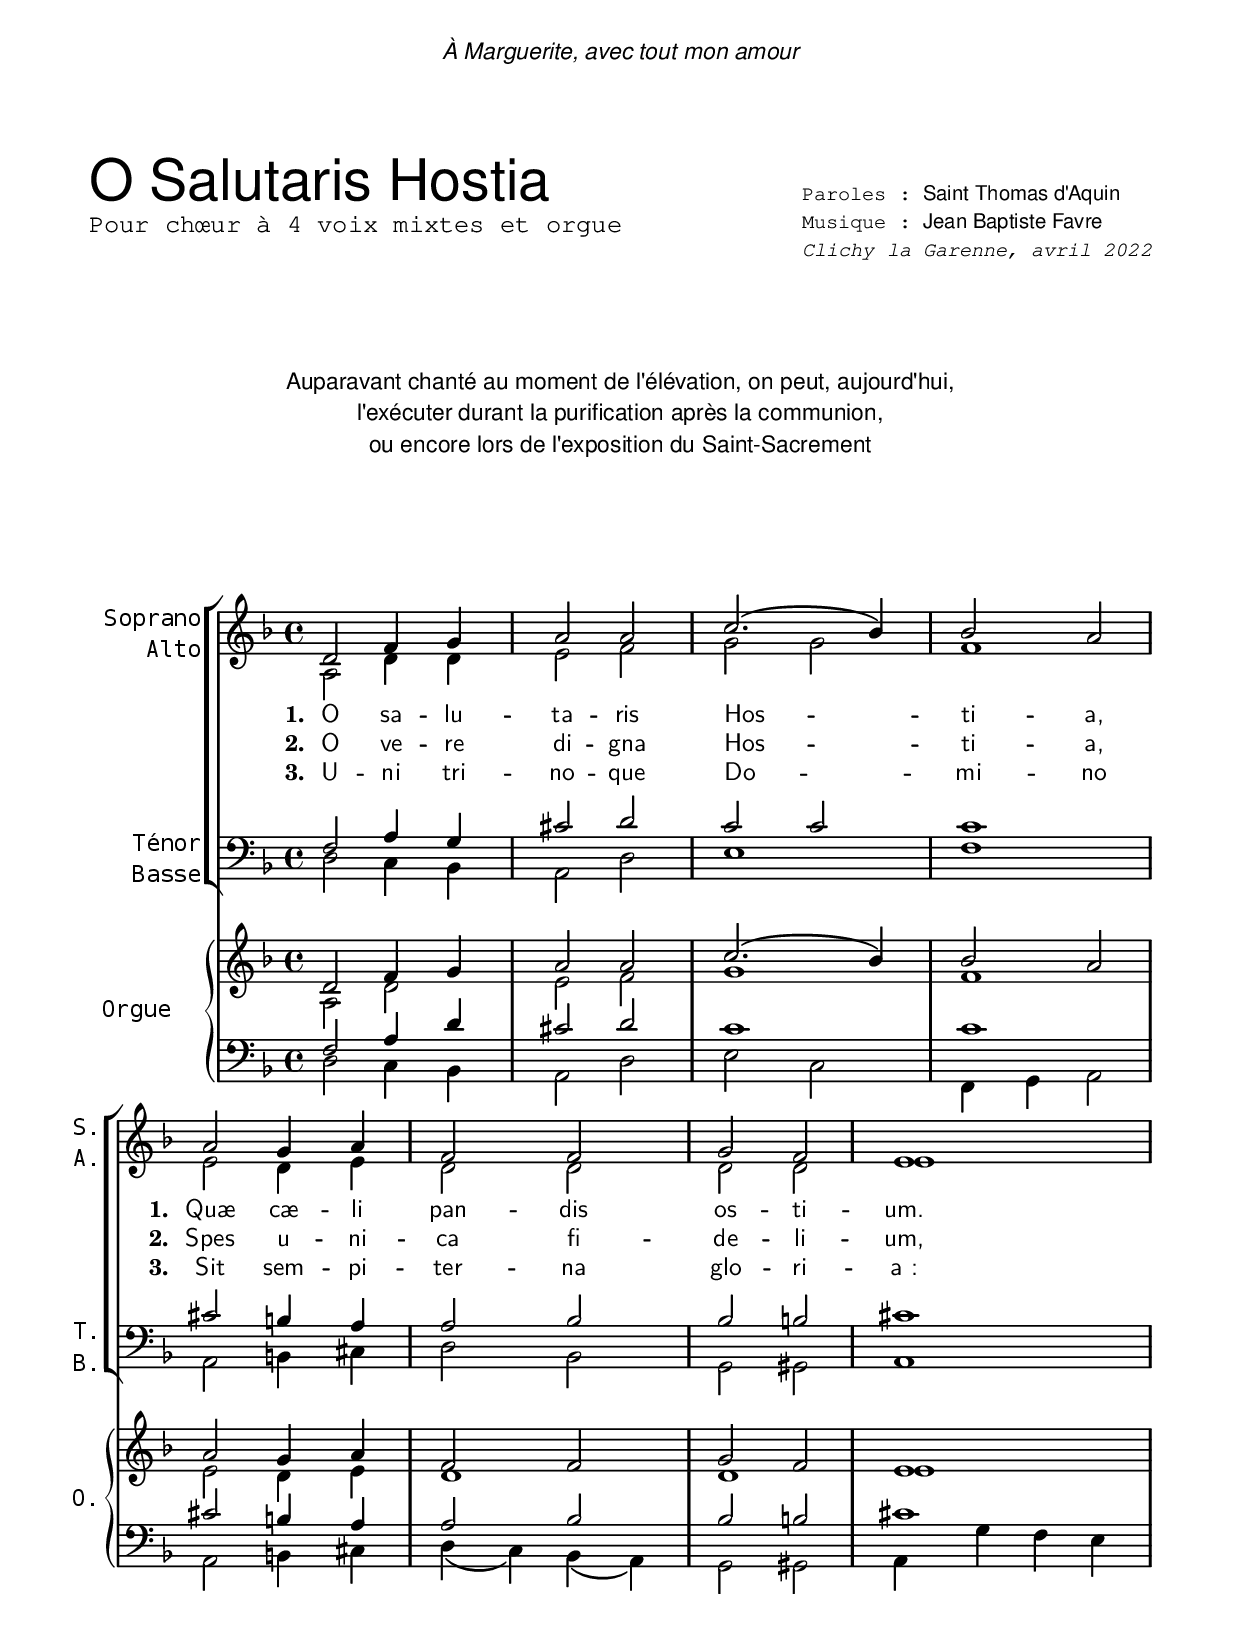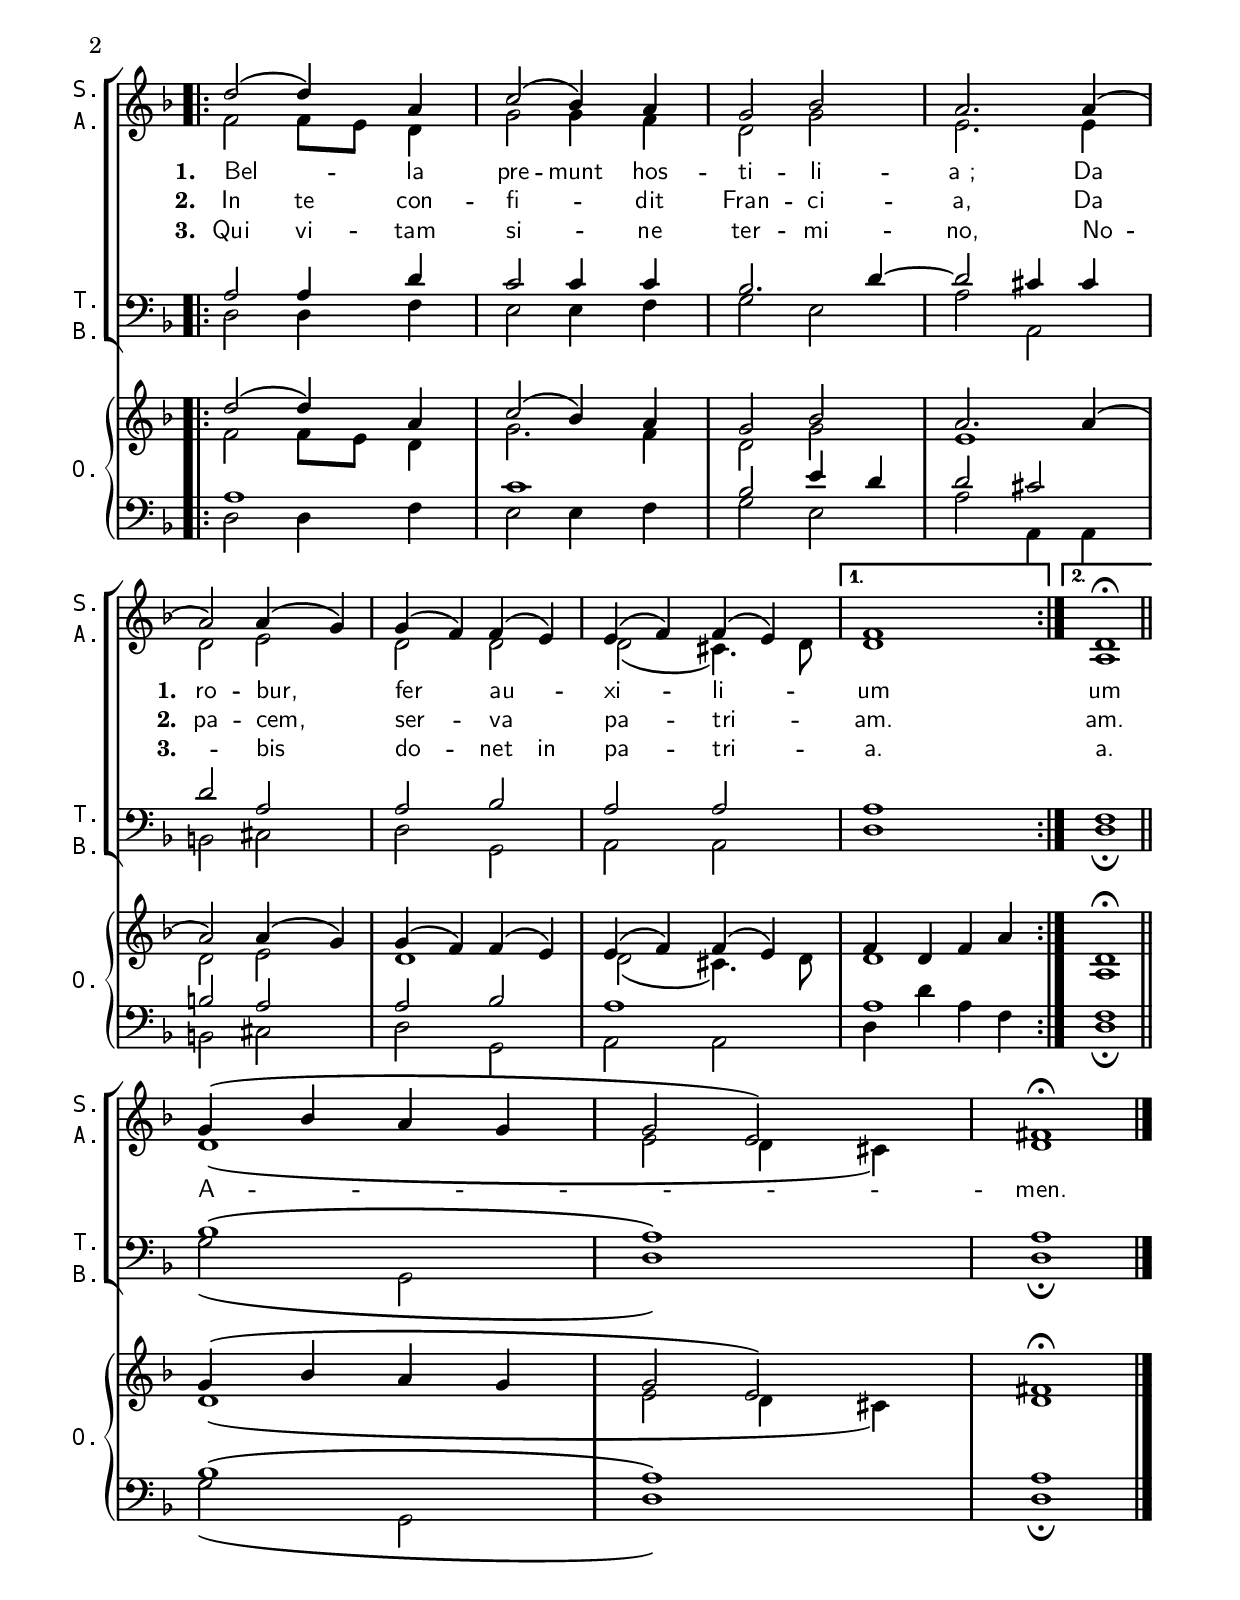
\version "2.22.0"
\language "english"
\include "gregorian.ly"
\include "../libs/commonFunctions.ily"

\header {
  title = "O Salutaris Hostia"
  subtitle = "Pour chœur à 4 voix mixtes et orgue"
  composer = "Jean Baptiste Favre"
  poet = "Saint Thomas d'Aquin"
  subsubtitle = "Clichy la Garenne, avril 2022"
  dedication = "À Marguerite, avec tout mon amour"
  }

global = {\key d \minor \time 4/4}

sopranosMusic = \relative c' {
  d2 f4 g a2 a c2. (bf4) bf2 a2 \break
  a2 g4 a f2 f g f e1 \break
  \repeat volta 2 {
      { d'2 (d4) a c2 (bf4) a g2 bf a2. a4(  \break
        a2) a4 (g) g (f) f (e) e (f) f (e) }
    }
  \alternative {
    {f1}
    {d1 \fermata}
    }
  \bar "||" \break
  }
sopranosMusicOrgue = \relative c' {
  d2 f4 g a2 a c2. (bf4) bf2 a2 \break
  a2 g4 a f2 f g f e1 \break
  \repeat volta 2 {
      { d'2 (d4) a c2 (bf4) a g2 bf a2. a4(  \break
        a2) a4 (g) g (f) f (e) e (f) f (e) }
    }
  \alternative {
    {f4 d f a}
    {d,1 \fermata}
    }
  \bar "||" \break
  }
sopranosMusicEnd = \relative c'' {
  g4 (bf a g g2 e2) fs1 \fermata \bar "|."
}
sopranosMusicEndOrgue = \sopranosMusicEnd

altosMusic = \relative c' {
  a2 d4 d e2 f g g f1
  e2 d4 e d2 d d d e1
  \repeat volta 2 {
    f2 f8 e d4 g2 g4 f d2 g e2. e4
    d2 e d d d (cs4.) d8
    }
  \alternative {
    {d1}
    {a1}
    }
  }
altosMusicOrgue = \relative c' {
  a2 d2 e2 f g1 f
  e2 d4 e d1 d1 e1
  \repeat volta 2 {
    f2 f8 e d4 g2. f4 d2 g e1
    d2 e d1 d2 (cs4.) d8
    }
  \alternative {
    {d1}
    {a1}
    }
  }
altosMusicEnd = \relative c' {
  d1 (e2 d4 cs) d1
}
altosMusicEndOrgue = \altosMusicEnd

tenorsMusic =  \relative c {
  f2 a4 g cs2 d c c c1
  cs2 b4 a a2 bf bf b cs1
  \repeat volta 2 {
    a2 a4 d c2 c4 c bf2. d4~ d2 cs4 cs4
    d2 a a bf a a
    }
  \alternative {
    {a1}
    {f1}
    }
  }
tenorsMusicOrgue =  \relative c {
  f2 a4 d cs2 d c1 c
  cs2 b4 a a2 bf bf b cs1
  \repeat volta 2 {
    a1 c1 bf2 e4 d d2 cs2
    b2 a a bf a1
    }
  \alternative {
    {a1}
    {f1}
    }
  }
tenorsMusicEnd = \relative c' {
  bf1 (a1) a1
}
tenorsMusicEndOrgue = \tenorsMusicEnd

bassesMusic =  \relative c {
  d2 c4 bf a2 d e1 f
  a,2 b4 cs d2 bf g gs a1
  \repeat volta 2 {
    d2 d4 f e2 e4 f g2 e a2 a,
    b2 cs d g, a a
    }
  \alternative {
    {d1}
    {d1 \fermata}
    }
  }
bassesMusicOrgue =  \relative c {
  d2 c4 bf a2 d e2 c f,4 g a2
  a2 b4 cs d (c) bf (a) g2 gs a4 g' f e
  \repeat volta 2 {
    d2 d4 f e2 e4 f g2 e a2 a,4 a
    b2 cs d g, a a
    }
  \alternative {
    {d4 d' a f}
    {d1 \fermata}
    }
  }
bassesMusicEnd = \relative c' {
  g2 (g, d'1) d1  \fermata
}
bassesMusicEndOrgue = \bassesMusicEnd

Lyrics = \lyricmode {
  \set stanza = "1. "
  O sa -- lu -- ta -- ris Hos -- ti -- a,
  \set stanza = "1. "
  Quæ cæ -- li pan -- dis os -- ti -- um.
  \set stanza = "1. "
  Bel -- la
  \set ignoreMelismata = ##t
  pre -- munt
  \set ignoreMelismata = ##f
  hos -- ti -- li -- a&nbsp;;
  \set ignoreMelismata = ##t
  Da
  \set stanza = "1. "
  ro -- 
  \set ignoreMelismata = ##f
  bur,
  fer au -- xi -- li -- um um
  }
LyricsOne = \lyricmode {
  \set stanza = "2. "
  O ve -- re di -- gna Hos -- ti -- a,
  \set stanza = "2. "
  Spes u -- ni -- ca fi -- de -- li -- um,
  \set ignoreMelismata = ##t
  \set stanza = "2. "
  In te con --
  \set ignoreMelismata = ##f
  fi -- dit Fran -- ci -- a,
  \set ignoreMelismata = ##t
  Da
  \set stanza = "2. "
  pa --
  \set ignoreMelismata = ##f
  cem, ser -- va
  \set ignoreMelismata = ##f
  pa -- tri -- am. am.
  }
LyricsTwo = \lyricmode {
  \set stanza = "3. "
  U -- ni tri -- no -- que Do -- mi -- no
  \set stanza = "3. "
  Sit sem -- pi -- ter -- na glo -- ri -- a&nbsp;:
  \set ignoreMelismata = ##t 
  \set stanza = "3. "
  Qui vi -- tam
  \set ignoreMelismata = ##f
  si -- ne ter -- mi -- no,
  \set ignoreMelismata = ##t
  No --
  \set ignoreMelismata = ##f
  \set stanza = "3. "
  _ bis
  do --
  \set ignoreMelismata = ##t
  net in
  \set ignoreMelismata = ##f
  pa -- tri -- a. a.
  }
LyricsEnd = \lyricmode {
  A -- men.
  }

%%%%%%%%%%%%%%%%%%%%%%%%%%%%%%%%%%%%%%%%%%%%
%%%%%          DRAW PARTITION          %%%%%
%%%%%%%%%%%%%%%%%%%%%%%%%%%%%%%%%%%%%%%%%%%%
scoreHeaders = \header {
  title = ##f
  subtitle = ##f
  composer = ##f
  poet = ##f
  subsubtitle = ##f
  dedication = ##f
  }
scorePaper = \paper {
    left-margin = 1.5\cm
    right-margin = 1.5\cm
    top-margin = 1.5\cm
    bottom-margin = 1.5\cm
    two-sided = ##f
    oddFooterMarkup = {}
    #(include-special-characters)

    markup-system-spacing = #'((basic-distance . 30)
       (stretchability . 500))
    system-system-spacing = #'((basic-distance . 10)
       (stretchability . 0))
    %top-system-spacing = #'((basic-distance . 30)
    %                        (padding . 10)
    %                        (stretchability . 1000))
    bookTitleMarkup = \markup {
      \column {
        \fill-line { \italic \sans \fromproperty #'header:dedication }
        \vspace #3
        \columns {
          \fill-line {
            \column {
              \line {
                \left-column {
                  \fontsize #8 \sans \fromproperty #'header:title
                  \fontsize #1 \typewriter \fromproperty #'header:subtitle
                }
              }
            }
            \column {
              \line {
                \fontsize #-1
                \left-column {
                  \line { \concat { \typewriter "Paroles&nbsp;:&nbsp;" \sans \fromproperty #'header:poet \bold " " } }
                  \line { \concat { \typewriter "Musique&nbsp;:&nbsp;" \sans \fromproperty #'header:composer \bold " " } }
                  \typewriter \italic \fromproperty #'header:subsubtitle
                }
              }
            }
          }
        }
      }
    }
  }
AllScoreLayout = \layout {
      ragged-last = ##f
      ragged-last-bottom = ##t
      short-indent = 0.5\cm
      indent = 2.2\cm
      \override LyricText #'font-name = #"Latin Modern Sans"
      \override Score.RehearsalMark.font-family = #'typewriter
      \context {
          \Staff
          \RemoveEmptyStaves
          \override InstrumentName #'font-name = #"Monospace Regular"
      }
      \context {
          \PianoStaff
          \RemoveEmptyStaves
          \override InstrumentName #'font-name = #"Monospace Regular"
      }
      \context {
          \ChoirStaff
          \RemoveEmptyStaves
          \override InstrumentName #'font-name = #"Monospace Regular"
      }
  }
%%%%%%%%%%%%%%%%%%%%%%%%%%%%%%%%%%%%%%%%%%%%%%%%%%%%%%%%%%%%%%%%%%%
%%%%%%%%%%%%%%%%%%%          Antienne          %%%%%%%%%%%%%%%%%%%%
%%%%%%%%%%%%%%%%%%%%%%%%%%%%%%%%%%%%%%%%%%%%%%%%%%%%%%%%%%%%%%%%%%%
% PDF output
\book {
  \scorePaper
  \markup {
    \vspace #4
    \fill-line
     {
      \sans \center-column {
        "Auparavant chanté au moment de l'élévation, on peut, aujourd'hui,"
        "l'exécuter durant la purification après la communion,"
        "ou encore lors de l'exposition du Saint-Sacrement"
      }
    }
  }
  \score {
    {
      <<
      >>
    }
    \AllScoreLayout
    \scoreHeaders
  }
  \score {
    {
      <<
        \new ChoirStaff
        <<
          \new Staff \with {
            \override InstrumentName.self-alignment-X = #RIGHT
            instrumentName = \markup { \right-column { "Soprano" "Alto"} }
            shortInstrumentName = \markup { \right-column { "S." "A."} }
          }
          <<
            \clef "treble"
            \new Voice = "soprano" { \global \voiceOne
                                     \sopranosMusic \sopranosMusicEnd
            }
            \new Voice { \global \voiceTwo
                         \altosMusic \altosMusicEnd
            }
          >>
          \new Lyrics \lyricsto "soprano" { \Lyrics }
          \new Lyrics \lyricsto "soprano" { \LyricsOne }
          \new Lyrics \lyricsto "soprano" { \LyricsTwo \LyricsEnd }
          \new Staff \with {
            \override InstrumentName.self-alignment-X = #RIGHT
            instrumentName = \markup { \right-column { "Ténor" "Basse"} }
            shortInstrumentName = \markup { \right-column { "T." "B."} }
          }
          <<
            \clef "bass"
            \new Voice { \global \voiceThree
                         \tenorsMusic \tenorsMusicEnd
            }
            \new Voice { \global \voiceFour
                         \bassesMusic \bassesMusicEnd
            }
          >>
        >>
        \new PianoStaff \with {
          instrumentName = "Orgue"
          shortInstrumentName = "O."
        }
        <<
          \new Staff
          <<
            \clef "treble"
            \new Voice = "melody" { \global \voiceOne
                         \sopranosMusicOrgue \sopranosMusicEndOrgue
            }
            \new Voice { \global \voiceTwo
                         \altosMusicOrgue \altosMusicEndOrgue
            }
          >>
          \new Staff
          <<
            \clef "bass"
            \new Voice { \global \voiceThree
                         \tenorsMusicOrgue \tenorsMusicEndOrgue
            }
            \new Voice { \global \voiceFour
                         \bassesMusicOrgue \bassesMusicEndOrgue
            }
          >>
        >>
      >>
    }
    \AllScoreLayout
    \scoreHeaders
    \header {
      print-all-headers=##t
      title = "Chœur SATB"
    }
  }
}
% MIDI output
\score {
  {
    <<
      % \new PianoStaff \with {
      %   midiInstrument = "piccolo"  % Pipe Organ
      %   %midiInstrument = "flute"    % Grand plein jeu
      %   %midiInstrument = "recorder" % Principaux 8 4
      %   midiMinimumVolume = #0.5
      %   midiMaximumVolume = #0.9
      % }
      % <<
      %   \new Staff
      %   <<
      %     \clef "treble"
      %     \new Voice { \global
      %                  \unfoldRepeats \sopranosMusic \sopranosMusicEnd
      %     }
      %     \new Voice { \global
      %                  \unfoldRepeats \altosMusic \altosMusicEnd
      %     }
      %   >>
      %   \new Staff
      %   <<
      %     \clef "bass"
      %     \new Voice { \global
      %                  \unfoldRepeats \tenorsMusic \tenorsMusicEnd
      %     }
      %     \new Voice { \global
      %                  \unfoldRepeats \bassesMusic \bassesMusicEnd
      %     }
      %   >>
      % >>
      \new PianoStaff \with {
        %midiInstrument = "piccolo"  % Pipe Organ
        %midiInstrument = "flute"    % Grand plein jeu
        midiInstrument = "recorder" % Principaux 8 4
        midiMinimumVolume = #0.5
        midiMaximumVolume = #0.9
      }
      <<
        \new Staff
        <<
          \clef "treble"
          \new Voice { \global
                       \unfoldRepeats \sopranosMusicOrgue \sopranosMusicEndOrgue
          }
          \new Voice { \global
                       \unfoldRepeats \altosMusicOrgue \altosMusicEndOrgue
          }
        >>
        \new Staff
        <<
          \clef "bass"
          \new Voice { \global
                       \unfoldRepeats \tenorsMusicOrgue \tenorsMusicEndOrgue
          }
          \new Voice { \global
                       \unfoldRepeats \bassesMusicOrgue \bassesMusicEndOrgue
          }
        >>
      >>
    >>
  }
  \midi{
    % per voice midi output, using Staff level midiInstrument
    \context {
      \Staff
      \remove "Staff_performer"
    }
    \context {
      \Voice
      \consists "Staff_performer"
    }
    \tempo 4 = 80
  }
}
